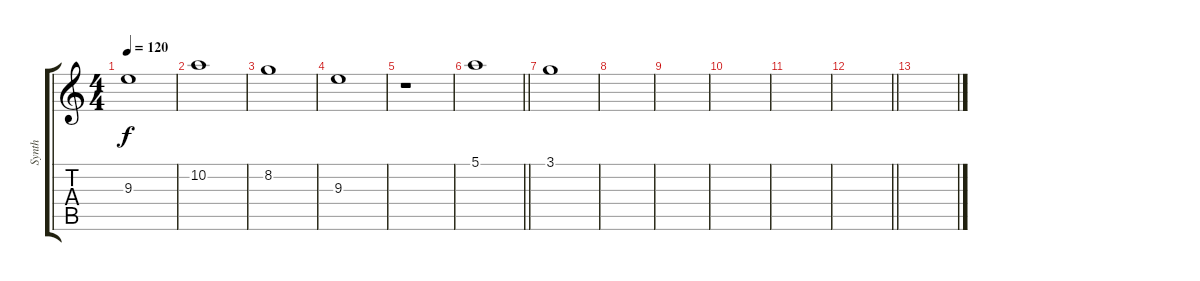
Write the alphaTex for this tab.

\track ("Synth" "Synth") {instrument synthbass1}
\staff {score tabs}
\tuning (E4 B3 G3 D3 A2 E2) {hide}
\ts (4 4)
\tempo 120
\clef g2
\ks c
9.3.1{dy f} |
10.2.1 |
8.2.1 |
9.3.1 |
r.1 |
\barLineRight lightlight
5.1.1 |
\section ("" "")
3.1.1 |
|
|
|
|
\barLineRight lightlight
|
\section ("" "")
